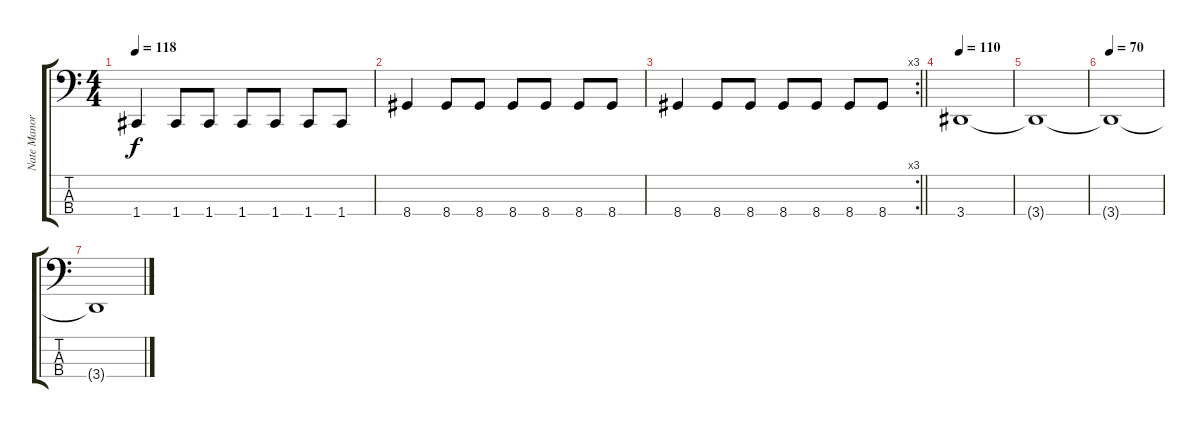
\track ("Nate Manor" "Nate Manor") {instrument electricbassfinger}
\staff {score tabs}
\tuning (F2 C2 G1 C1) {hide}
\ts (4 4)
\tempo 118
\clef f4
\ks c
1.4.4{dy f} 1.4.8 1.4.8 1.4.8 1.4.8 1.4.8 1.4.8 |
8.4.4 8.4.8 8.4.8 8.4.8 8.4.8 8.4.8 8.4.8 |
\rc 3
\barLineRight lightlight
8.4.4 8.4.8 8.4.8 8.4.8 8.4.8 8.4.8 8.4.8 |
\tempo 110
3.4.1 |
3.4{t}.1 |
\tempo 70
3.4{t}.1 |
3.4{t}.1
